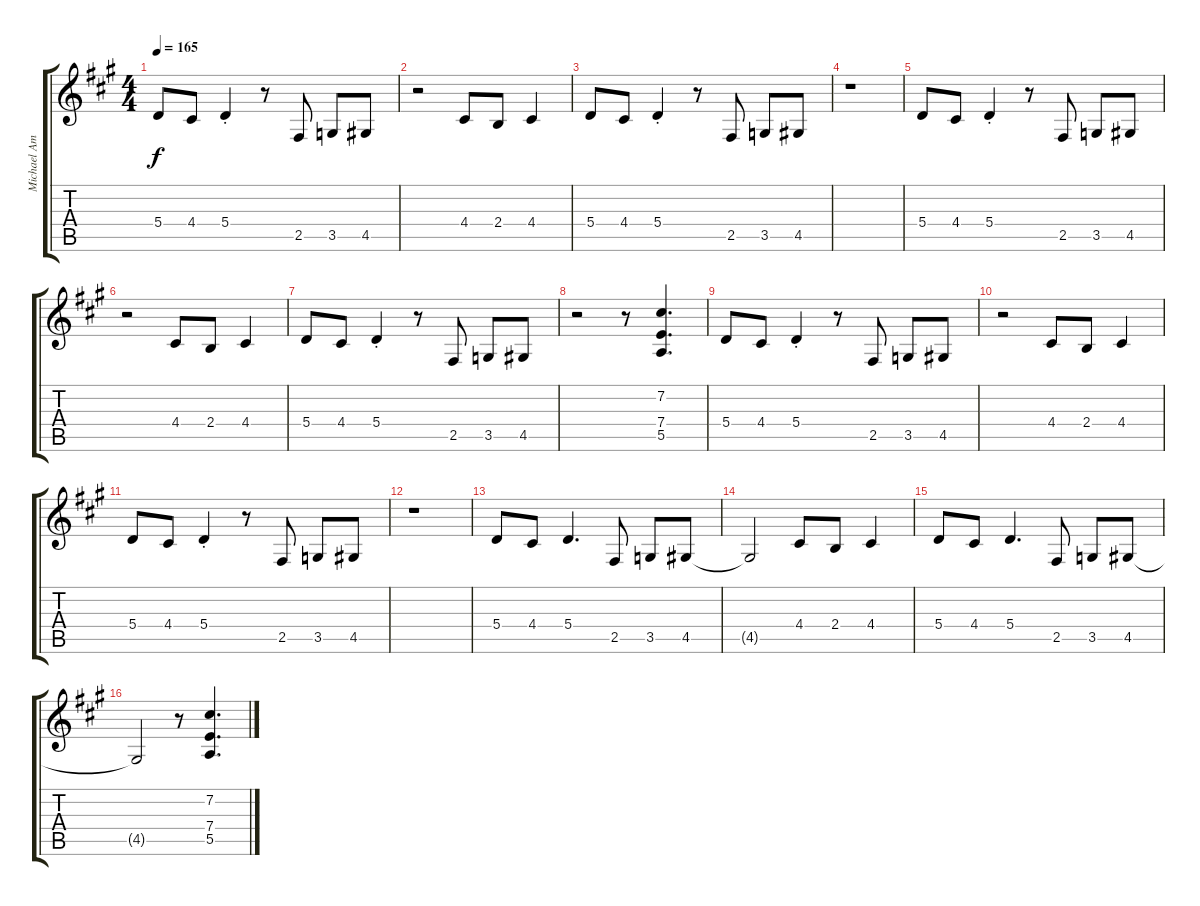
\track ("Michael Amott" "Michael Am") {instrument distortionguitar}
\staff {score tabs}
\tuning (B3 Gb3 D3 A2 E2 B1) {hide}
\ts (4 4)
\tempo 165
\clef g2
\ks a
5.4.8{dy f} 4.4.8 5.4{st}.4 r.8 2.5.8 3.5.8 4.5.8 |
r.2 4.4.8 2.4.8 4.4.4 |
5.4.8 4.4.8 5.4{st}.4 r.8 2.5.8 3.5.8 4.5.8 |
r.1 |
5.4.8 4.4.8 5.4{st}.4 r.8 2.5.8 3.5.8 4.5.8 |
r.2 4.4.8 2.4.8 4.4.4 |
5.4.8 4.4.8 5.4{st}.4 r.8 2.5.8 3.5.8 4.5.8 |
r.2 r.8 (7.2 7.4 5.5).4{d} |
5.4.8 4.4.8 5.4{st}.4 r.8 2.5.8 3.5.8 4.5.8 |
r.2 4.4.8 2.4.8 4.4.4 |
5.4.8 4.4.8 5.4{st}.4 r.8 2.5.8 3.5.8 4.5.8 |
r.1 |
5.4.8 4.4.8 5.4.4{d} 2.5.8 3.5.8 4.5.8 |
4.5{t}.2 4.4.8 2.4.8 4.4.4 |
5.4.8 4.4.8 5.4.4{d} 2.5.8 3.5.8 4.5.8 |
4.5{t}.2 r.8 (7.2 7.4 5.5).4{d}
